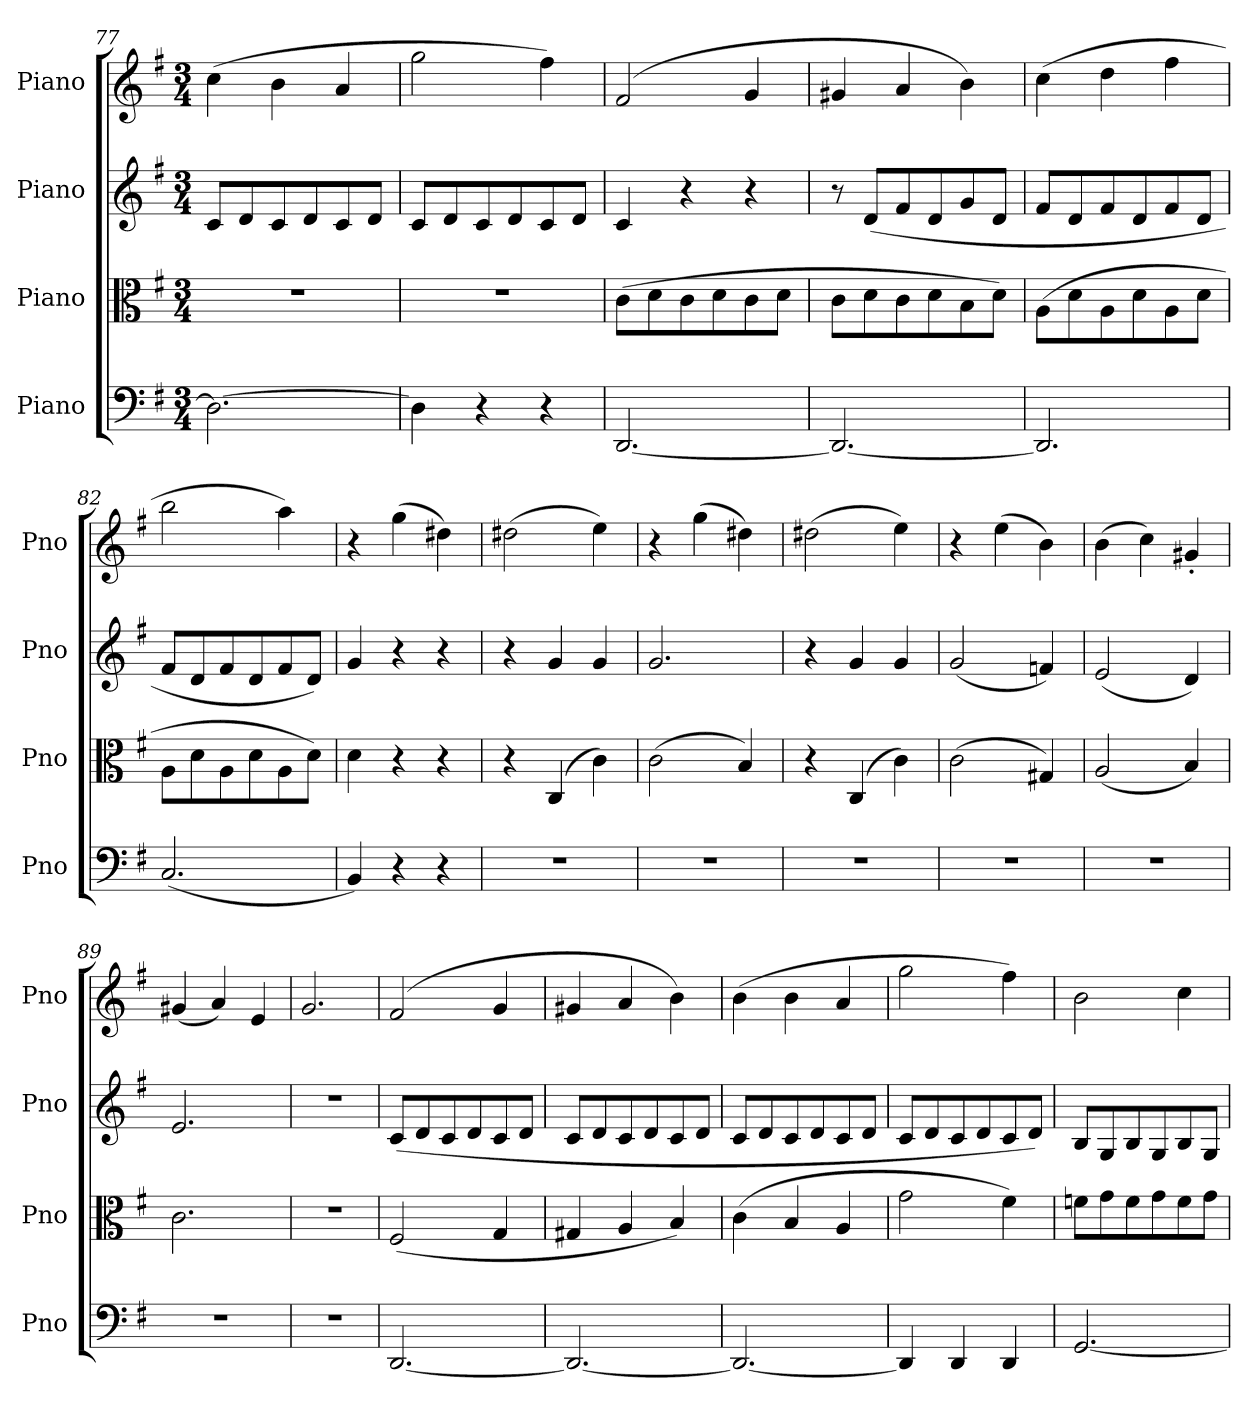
**kern	**kern	**kern	**kern
*part4	*part3	*part2	*part1
*staff4	*staff3	*staff2	*staff1
*I"Piano	*I"Piano	*I"Piano	*I"Piano
*I'Pno	*I'Pno	*I'Pno	*I'Pno
*clefF4	*clefC3	*clefG2	*clefG2
*k[f#]	*k[f#]	*k[f#]	*k[f#]
*M3/4	*M3/4	*M3/4	*M3/4
=77	=77	=77	=77
2.D\_	2.r	8c/L	(4cc\
.	.	8d/	.
.	.	8c/	4b\
.	.	8d/	.
.	.	8c/	4a/
.	.	8d/J	.
=78	=78	=78	=78
4D\]	2.r	8c/L	2gg\
.	.	8d/	.
4r	.	8c/	.
.	.	8d/	.
4r	.	8c/	4ff#\)
.	.	8d/J	.
=79	=79	=79	=79
[2.DD/	(8c\L	4c/	(2f#/
.	8d\	.	.
.	8c\	4r	.
.	8d\	.	.
.	8c\	4r	4g/
.	8d\J	.	.
=80	=80	=80	=80
2.DD/_	8c\L	8r	4g#X/
.	8d\	(8d/L	.
.	8c\	8f#/	4a/
.	8d\	8d/	.
.	8B\	8g/	4b\)
.	8d\J)	8d/J	.
=81	=81	=81	=81
2.DD/]	(8A\L	8f#/L	(>4cc\
.	8d\	8d/	.
.	8A\	8f#/	4dd\
.	8d\	8d/	.
.	8A\	8f#/	4ff#\
.	8d\J	8d/J	.
=82	=82	=82	=82
(2.C/	8A\L	8f#/L	2bb\
.	8d\	8d/	.
.	8A\	8f#/	.
.	8d\	8d/	.
.	8A\	8f#/	4aa\)
.	8d\J)	8d/J)	.
=83	=83	=83	=83
4BB/)	4d\	4g/	4r
4r	4r	4r	(4gg\
4r	4r	4r	4dd#X\)
=84	=84	=84	=84
2.r	4r	4r	(2dd#X\
.	(4C/	4g/	.
.	4c\)	4g/	4ee\)
=85	=85	=85	=85
2.r	(2c\	2.g/	4r
.	.	.	(4gg\
.	4B/)	.	4dd#X\)
=86	=86	=86	=86
2.r	4r	4r	(2dd#X\
.	(4C/	4g/	.
.	4c\)	4g/	4ee\)
=87	=87	=87	=87
2.r	(2c\	(2g/	4r
.	.	.	(4ee\
.	4G#X/)	4fn/)	4b\)
=88	=88	=88	=88
2.r	(2A/	(2e/	(4b\
.	.	.	4cc\)
.	4B/)	4d/)	4g#X'/
=89	=89	=89	=89
2.r	2.c\	2.e/	(4g#X/
.	.	.	4a/)
.	.	.	4e/
=90	=90	=90	=90
2.r	2.r	2.r	2.g/
=91	=91	=91	=91
[2.DD/	(2F#/	(8c/L	(2f#/
.	.	8d/	.
.	.	8c/	.
.	.	8d/	.
.	4G/	8c/	4g/
.	.	8d/J	.
=92	=92	=92	=92
2.DD/_	4G#X/	8c/L	4g#X/
.	.	8d/	.
.	4A/	8c/	4a/
.	.	8d/	.
.	4B/)	8c/	4b\)
.	.	8d/J	.
=93	=93	=93	=93
2.DD/_	(4c\	8c/L	(4b\
.	.	8d/	.
.	4B/	8c/	4b\
.	.	8d/	.
.	4A/	8c/	4a/
.	.	8d/J	.
=94	=94	=94	=94
4DD/]	2g\	8c/L	2gg\
.	.	8d/	.
4DD/	.	8c/	.
.	.	8d/	.
4DD/	4f#\)	8c/	4ff#\)
.	.	8d/J)	.
=95	=95	=95	=95
[2.GG/	8fn\L	8B/L	2b\
.	8g\	8G/	.
.	8f\	8B/	.
.	8g\	8G/	.
.	8f\	8B/	4cc\
.	8g\J	8G/J	.
=	=	=	=
*-	*-	*-	*-
